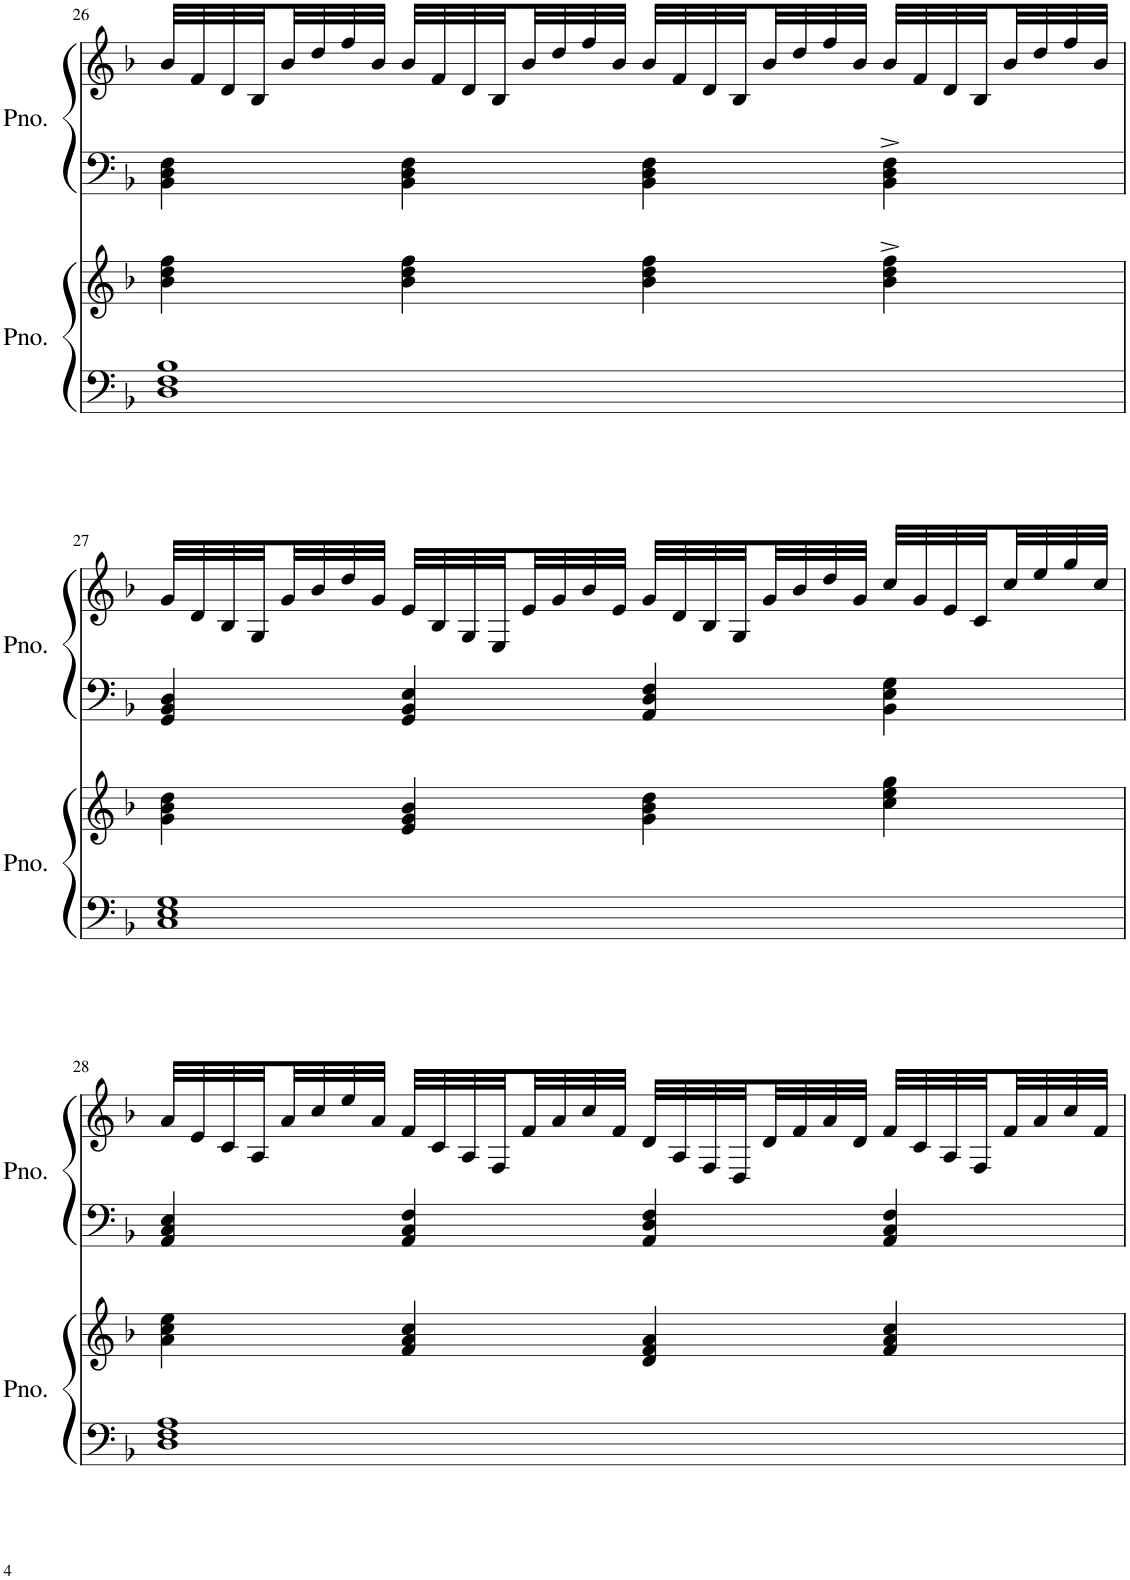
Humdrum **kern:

**kern	**kern	**kern	**kern
*part2	*part2	*part1	*part1
*staff4	*staff3	*staff2	*staff1
*I"Piano	*	*I"Piano	*
*I'Pno.	*	*I'Pno.	*
!!LO:PB:g=z
*clefF4	*clefG2	*clefF4	*clefG2
*k[b-]	*k[b-]	*k[b-]	*k[b-]
*M4/4	*M4/4	*M4/4	*M4/4
=26	=26	=26	=26
1D 1F 1B-	4b-\ 4dd\ 4ff\	4BB-\ 4D\ 4F\	32b-/LLL
.	.	.	32f/
.	.	.	32d/
.	.	.	32B-/
.	.	.	32b-/
.	.	.	32dd/
.	.	.	32ff/
.	.	.	32b-/JJJ
.	4b-\ 4dd\ 4ff\	4BB-\ 4D\ 4F\	32b-/LLL
.	.	.	32f/
.	.	.	32d/
.	.	.	32B-/
.	.	.	32b-/
.	.	.	32dd/
.	.	.	32ff/
.	.	.	32b-/JJJ
.	4b-\ 4dd\ 4ff\	4BB-\ 4D\ 4F\	32b-/LLL
.	.	.	32f/
.	.	.	32d/
.	.	.	32B-/
.	.	.	32b-/
.	.	.	32dd/
.	.	.	32ff/
.	.	.	32b-/JJJ
.	4b-\^ 4dd\^ 4ff\^	4BB-\^ 4D\^ 4F\^	32b-/LLL
.	.	.	32f/
.	.	.	32d/
.	.	.	32B-/
.	.	.	32b-/
.	.	.	32dd/
.	.	.	32ff/
.	.	.	32b-/JJJ
!!LO:LB:g=z
=27	=27	=27	=27
1C 1E 1G	4g\ 4b-\ 4dd\	4GG/ 4BB-/ 4D/	32g/LLL
.	.	.	32d/
.	.	.	32B-/
.	.	.	32G/
.	.	.	32g/
.	.	.	32b-/
.	.	.	32dd/
.	.	.	32g/JJJ
.	4e/ 4g/ 4b-/	4GG/ 4BB-/ 4E/	32e/LLL
.	.	.	32B-/
.	.	.	32G/
.	.	.	32E/
.	.	.	32e/
.	.	.	32g/
.	.	.	32b-/
.	.	.	32e/JJJ
.	4g\ 4b-\ 4dd\	4AA/ 4D/ 4F/	32g/LLL
.	.	.	32d/
.	.	.	32B-/
.	.	.	32G/
.	.	.	32g/
.	.	.	32b-/
.	.	.	32dd/
.	.	.	32g/JJJ
.	4cc\ 4ee\ 4gg\	4BB-\ 4E\ 4G\	32cc/LLL
.	.	.	32g/
.	.	.	32e/
.	.	.	32c/
.	.	.	32cc/
.	.	.	32ee/
.	.	.	32gg/
.	.	.	32cc/JJJ
!!LO:LB:g=z
=28	=28	=28	=28
1D 1F 1A	4a\ 4cc\ 4ee\	4AA/ 4C/ 4E/	32a/LLL
.	.	.	32e/
.	.	.	32c/
.	.	.	32A/
.	.	.	32a/
.	.	.	32cc/
.	.	.	32ee/
.	.	.	32a/JJJ
.	4f/ 4a/ 4cc/	4AA/ 4C/ 4F/	32f/LLL
.	.	.	32c/
.	.	.	32A/
.	.	.	32F/
.	.	.	32f/
.	.	.	32a/
.	.	.	32cc/
.	.	.	32f/JJJ
.	4d/ 4f/ 4a/	4AA/ 4D/ 4F/	32d/LLL
.	.	.	32A/
.	.	.	32F/
.	.	.	32D/
.	.	.	32d/
.	.	.	32f/
.	.	.	32a/
.	.	.	32d/JJJ
.	4f/ 4a/ 4cc/	4AA/ 4C/ 4F/	32f/LLL
.	.	.	32c/
.	.	.	32A/
.	.	.	32F/
.	.	.	32f/
.	.	.	32a/
.	.	.	32cc/
.	.	.	32f/JJJ
=	=	=	=
*-	*-	*-	*-
